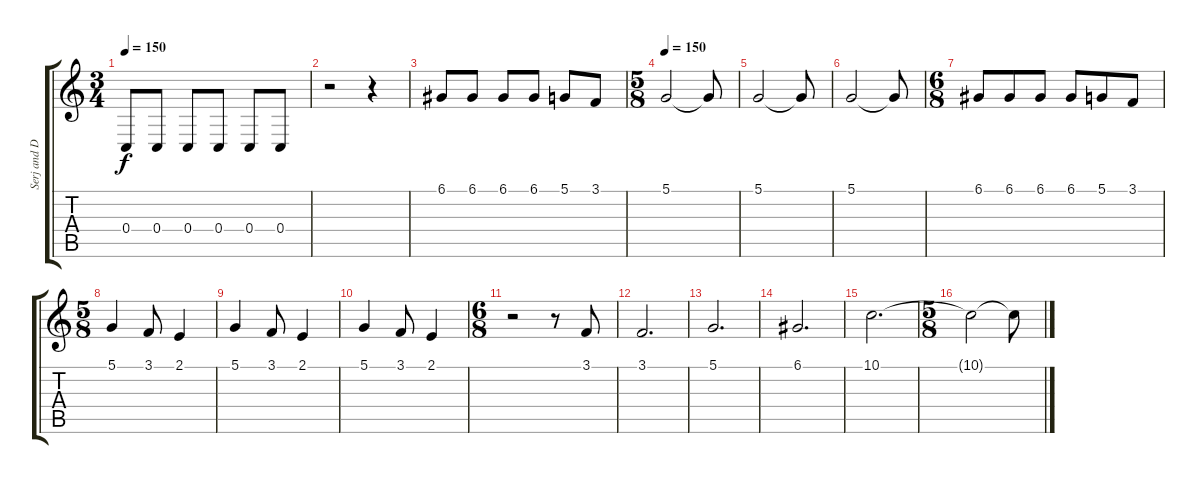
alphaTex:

\track ("Serj and Daron" "Serj and D") {instrument synthvoice}
\staff {score tabs}
\tuning (D4 A3 F3 C3 G2 C2) {hide}
\ts (3 4)
\tempo 150
\clef g2
\ks c
0.4.8{dy f} 0.4.8 0.4.8 0.4.8 0.4.8 0.4.8 |
r.2 r.4 |
6.1.8 6.1.8 6.1.8 6.1.8 5.1.8 3.1.8 |
\ts (5 8)
\tempo 150
5.1.2 5.1{t}.8 |
5.1.2 5.1{t}.8 |
5.1.2 5.1{t}.8 |
\ts (6 8)
6.1.8 6.1.8 6.1.8 6.1.8 5.1.8 3.1.8 |
\ts (5 8)
5.1.4 3.1.8 2.1.4 |
5.1.4 3.1.8 2.1.4 |
5.1.4 3.1.8 2.1.4 |
\ts (6 8)
r.2 r.8 3.1.8 |
3.1.2{d} |
5.1.2{d} |
6.1.2{d} |
10.1.2{d} |
\ts (5 8)
10.1{t}.2 10.1{t}.8
